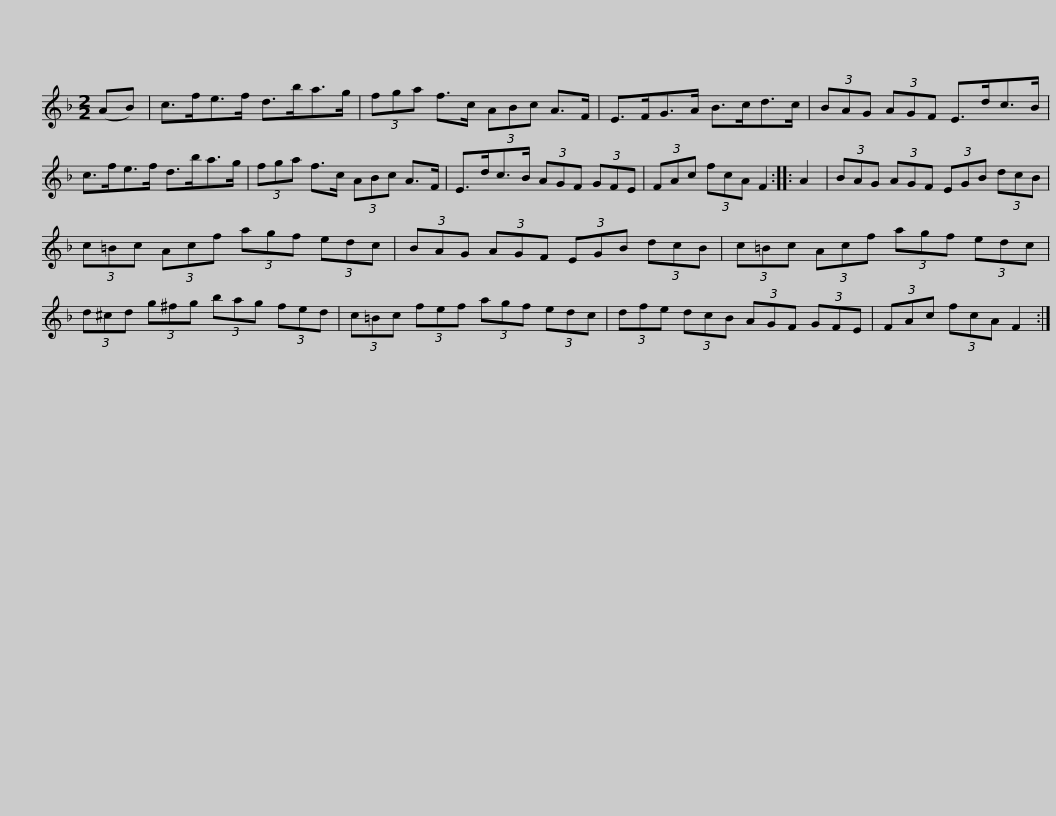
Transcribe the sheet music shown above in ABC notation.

X:1
L:1/8
M:2/2
I:linebreak $
K:F
V:1 treble
V:1
 (AB) | c>fe>f d>ba>g | (3fga f>c (3ABc A>F | E>FG>A B>cd>c | (3BAG (3AGF E>dc>B |$ %5
 c>fe>f d>ba>g | (3fga f>c (3ABc A>F | E>dc>B (3AGF (3GFE | (3FAc (3fcA F2 :: A2 |$ %10
 (3BAG (3AGF (3EGB (3dcB | (3c=Bc (3Acf (3agf (3edc | (3BAG (3AGF (3EGB (3dcB |$ (3c=Bc (3Acf (3agf (3edc | (3d^cd (3g^fg (3bag (3fed | %15
 (3c=Bc (3fef (3agf (3edc |$ (3dfe (3dcB (3AGF (3GFE | (3FAc (3fcA F2 :| %18
